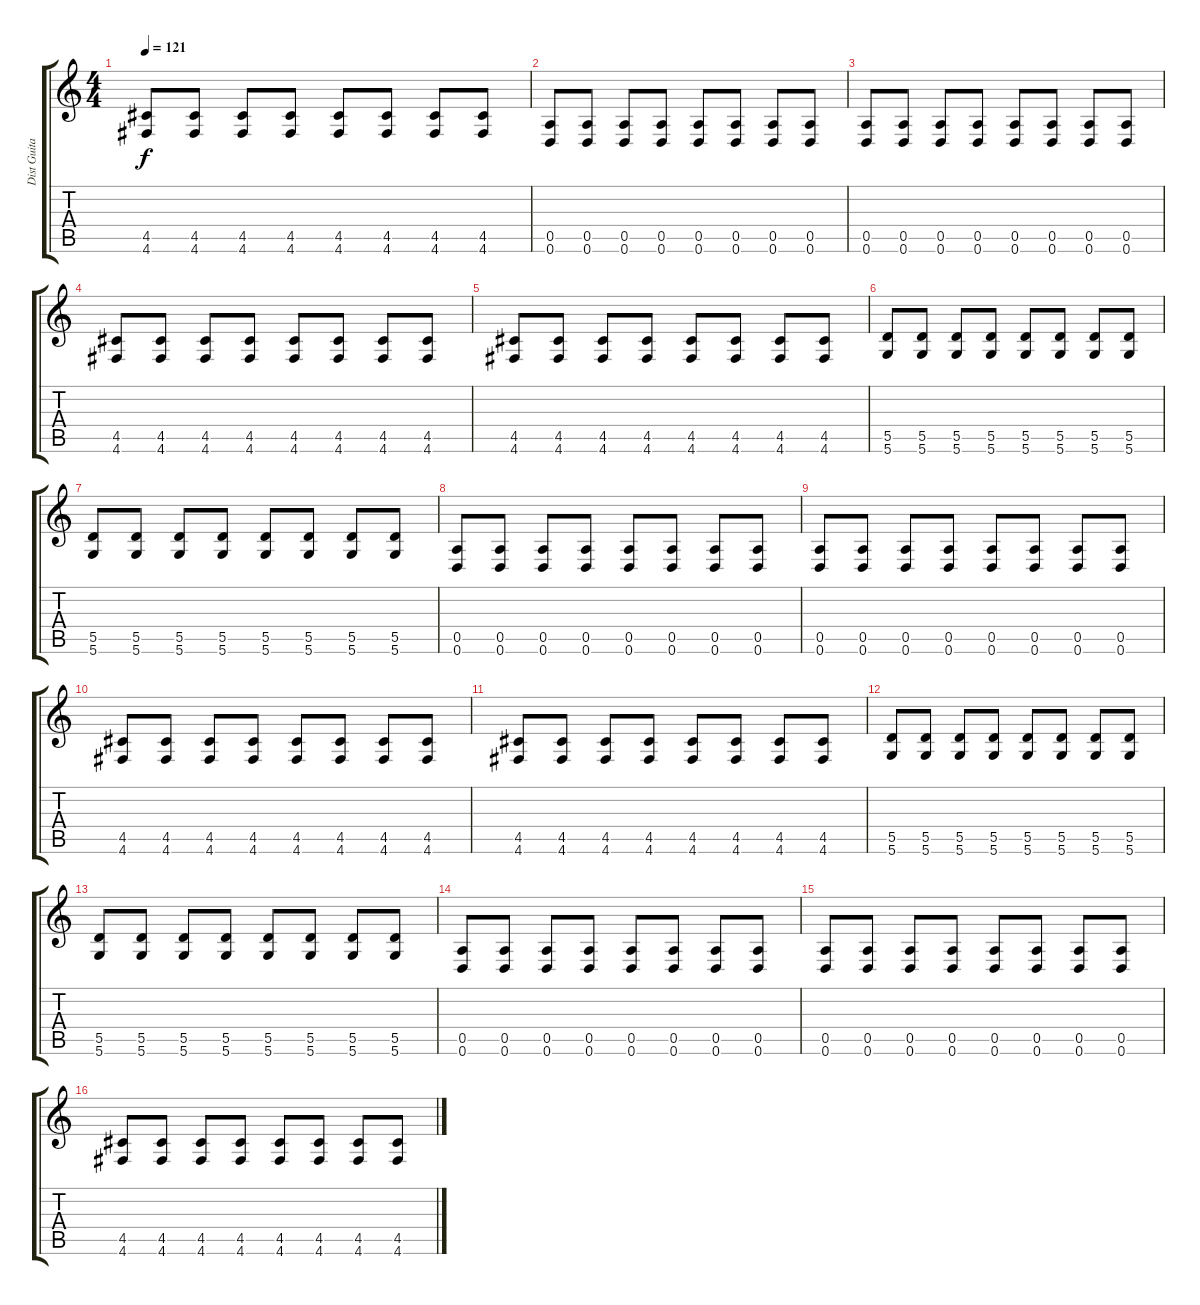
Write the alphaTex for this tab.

\track ("Dist Guitar" "Dist Guita") {instrument distortionguitar}
\staff {score tabs}
\tuning (E4 B3 G3 D3 A2 D2) {hide}
\ts (4 4)
\tempo 121
\clef g2
\ks c
(4.5 4.6).8{dy f} (4.5 4.6).8 (4.5 4.6).8 (4.5 4.6).8 (4.5 4.6).8 (4.5 4.6).8 (4.5 4.6).8 (4.5 4.6).8 |
(0.5 0.6).8 (0.5 0.6).8 (0.5 0.6).8 (0.5 0.6).8 (0.5 0.6).8 (0.5 0.6).8 (0.5 0.6).8 (0.5 0.6).8 |
(0.5 0.6).8 (0.5 0.6).8 (0.5 0.6).8 (0.5 0.6).8 (0.5 0.6).8 (0.5 0.6).8 (0.5 0.6).8 (0.5 0.6).8 |
(4.5 4.6).8 (4.5 4.6).8 (4.5 4.6).8 (4.5 4.6).8 (4.5 4.6).8 (4.5 4.6).8 (4.5 4.6).8 (4.5 4.6).8 |
(4.5 4.6).8 (4.5 4.6).8 (4.5 4.6).8 (4.5 4.6).8 (4.5 4.6).8 (4.5 4.6).8 (4.5 4.6).8 (4.5 4.6).8 |
(5.5 5.6).8 (5.5 5.6).8 (5.5 5.6).8 (5.5 5.6).8 (5.5 5.6).8 (5.5 5.6).8 (5.5 5.6).8 (5.5 5.6).8 |
(5.5 5.6).8 (5.5 5.6).8 (5.5 5.6).8 (5.5 5.6).8 (5.5 5.6).8 (5.5 5.6).8 (5.5 5.6).8 (5.5 5.6).8 |
(0.5 0.6).8 (0.5 0.6).8 (0.5 0.6).8 (0.5 0.6).8 (0.5 0.6).8 (0.5 0.6).8 (0.5 0.6).8 (0.5 0.6).8 |
(0.5 0.6).8 (0.5 0.6).8 (0.5 0.6).8 (0.5 0.6).8 (0.5 0.6).8 (0.5 0.6).8 (0.5 0.6).8 (0.5 0.6).8 |
(4.5 4.6).8 (4.5 4.6).8 (4.5 4.6).8 (4.5 4.6).8 (4.5 4.6).8 (4.5 4.6).8 (4.5 4.6).8 (4.5 4.6).8 |
(4.5 4.6).8 (4.5 4.6).8 (4.5 4.6).8 (4.5 4.6).8 (4.5 4.6).8 (4.5 4.6).8 (4.5 4.6).8 (4.5 4.6).8 |
(5.5 5.6).8 (5.5 5.6).8 (5.5 5.6).8 (5.5 5.6).8 (5.5 5.6).8 (5.5 5.6).8 (5.5 5.6).8 (5.5 5.6).8 |
(5.5 5.6).8 (5.5 5.6).8 (5.5 5.6).8 (5.5 5.6).8 (5.5 5.6).8 (5.5 5.6).8 (5.5 5.6).8 (5.5 5.6).8 |
(0.5 0.6).8 (0.5 0.6).8 (0.5 0.6).8 (0.5 0.6).8 (0.5 0.6).8 (0.5 0.6).8 (0.5 0.6).8 (0.5 0.6).8 |
(0.5 0.6).8 (0.5 0.6).8 (0.5 0.6).8 (0.5 0.6).8 (0.5 0.6).8 (0.5 0.6).8 (0.5 0.6).8 (0.5 0.6).8 |
(4.5 4.6).8 (4.5 4.6).8 (4.5 4.6).8 (4.5 4.6).8 (4.5 4.6).8 (4.5 4.6).8 (4.5 4.6).8 (4.5 4.6).8
